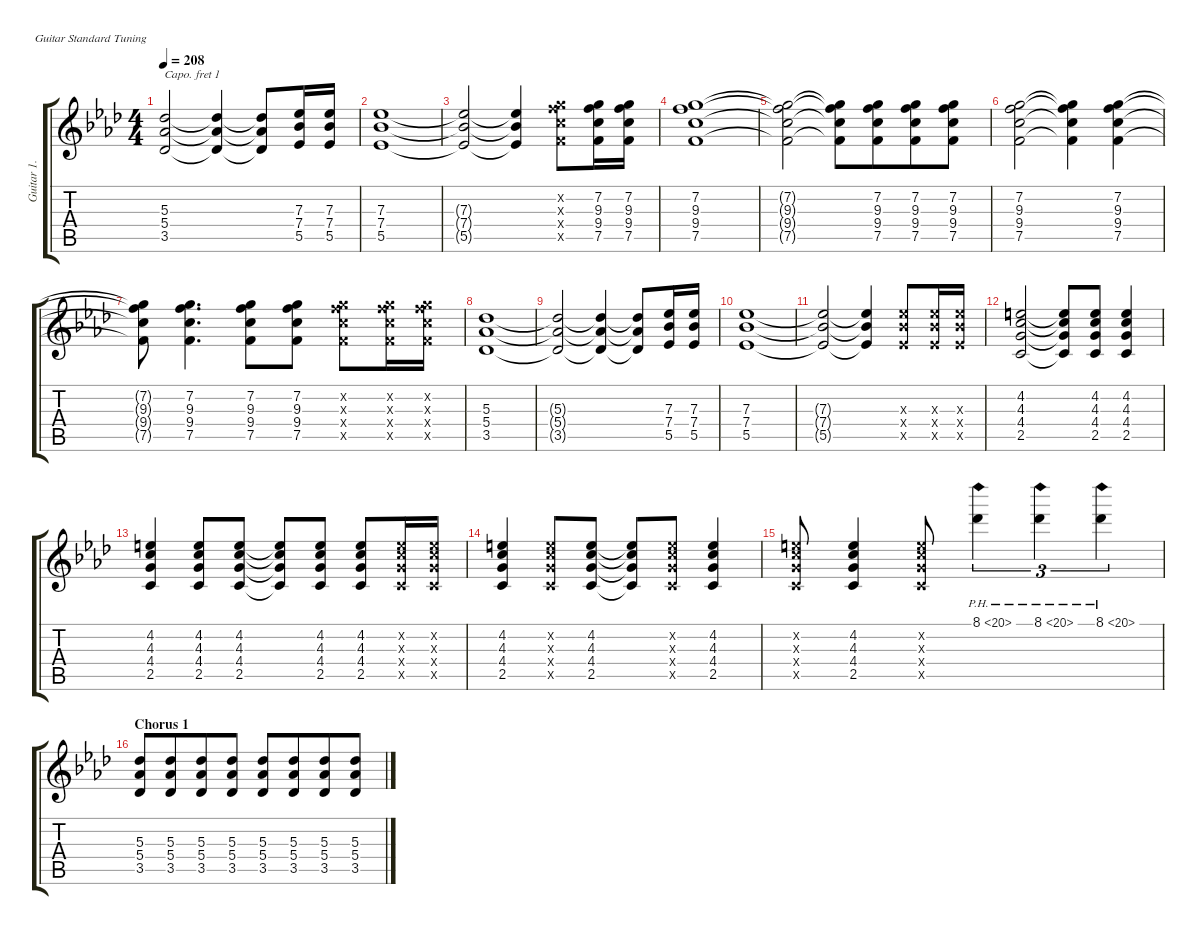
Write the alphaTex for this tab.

\defaultSystemsLayout 4
\hideDynamics
\otherSystemsTrackNameOrientation horizontal
\track ("Guitar 1." "Guitar 1.") {defaultSystemsLayout 4 instrument overdrivenguitar}
\staff {score tabs}
\capo 1
\tuning (E4 B3 G3 D3 A2 E2)
\ts (4 4)
\tempo 208
\clef g2
\ks fminor
(3.5{t acc b} 5.4{t acc b} 5.3{t acc b}).2{dy mf beam Up} (3.5{t acc b} 5.4{t acc b} 5.3{t acc b}).4{beam Up} (3.5{t acc b} 5.4{t acc b} 5.3{t acc b}).8{beam Up} (5.5{acc b} 7.4{acc b} 7.3{acc b}).16{beam Up} (5.5{acc b} 7.4{acc b} 7.3{acc b}).16{beam Up} |
(5.5{acc b} 7.4{acc b} 7.3{acc b}).1{beam Up} |
(5.5{t acc b} 7.4{t acc b} 7.3{t acc b}).2{beam Up} (5.5{t acc b} 7.4{t acc b} 7.3{t acc b}).4{beam Up} (7.2{x acc forcenatural} 9.3{x acc forcenatural} 7.5{x acc forcenatural} 9.4{x acc forcenatural}).8{beam Down} (7.2{acc forcenatural} 9.3{acc forcenatural} 7.5{acc forcenatural} 9.4{acc forcenatural}).16{beam Down} (7.2{acc forcenatural} 9.3{acc forcenatural} 7.5{acc forcenatural} 9.4{acc forcenatural}).16{beam Down} |
(7.2{acc forcenatural} 9.3{acc forcenatural} 7.5{acc forcenatural} 9.4{acc forcenatural}).1{beam Down} |
(7.2{t acc forcenatural} 9.3{t acc forcenatural} 7.5{t acc forcenatural} 9.4{t acc forcenatural}).2{beam Down} (7.2{t acc forcenatural} 9.3{t acc forcenatural} 7.5{t acc forcenatural} 9.4{t acc forcenatural}).8{beam Down} (7.2{acc forcenatural} 9.3{acc forcenatural} 7.5{acc forcenatural} 9.4{acc forcenatural}).8{beam Down beam merge} (7.2{acc forcenatural} 9.3{acc forcenatural} 7.5{acc forcenatural} 9.4{acc forcenatural}).8{beam Down beam merge} (7.2{acc forcenatural} 9.3{acc forcenatural} 7.5{acc forcenatural} 9.4{acc forcenatural}).8{beam Down} |
(7.2{acc forcenatural} 9.3{acc forcenatural} 7.5{acc forcenatural} 9.4{acc forcenatural}).2{beam Down} (7.2{t acc forcenatural} 9.3{t acc forcenatural} 7.5{t acc forcenatural} 9.4{t acc forcenatural}).4{beam Down} (7.2{acc forcenatural} 9.3{acc forcenatural} 7.5{acc forcenatural} 9.4{acc forcenatural}).4{beam Down} |
(7.2{t acc forcenatural} 9.3{t acc forcenatural} 7.5{t acc forcenatural} 9.4{t acc forcenatural}).8{beam Down} (7.2{acc forcenatural} 9.3{acc forcenatural} 7.5{acc forcenatural} 9.4{acc forcenatural}).4{d beam Down} (7.2{acc forcenatural} 9.3{acc forcenatural} 7.5{acc forcenatural} 9.4{acc forcenatural}).8{beam Down} (7.2{acc forcenatural} 9.3{acc forcenatural} 7.5{acc forcenatural} 9.4{acc forcenatural}).8{beam Down} (7.2{x acc forcenatural} 9.3{x acc forcenatural} 7.5{x acc forcenatural} 9.4{x acc forcenatural}).8{beam Down} (7.2{x acc forcenatural} 9.3{x acc forcenatural} 7.5{x acc forcenatural} 9.4{x acc forcenatural}).16{beam Down} (7.2{x acc forcenatural} 9.3{x acc forcenatural} 7.5{x acc forcenatural} 9.4{x acc forcenatural}).16{beam Down} |
(3.5{acc b} 5.4{acc b} 5.3{acc b}).1{beam Up} |
(3.5{t acc b} 5.4{t acc b} 5.3{t acc b}).2{beam Up} (3.5{t acc b} 5.4{t acc b} 5.3{t acc b}).4{beam Up} (3.5{t acc b} 5.4{t acc b} 5.3{t acc b}).8{beam Up} (5.5{acc b} 7.4{acc b} 7.3{acc b}).16{beam Up} (5.5{acc b} 7.4{acc b} 7.3{acc b}).16{beam Up} |
(5.5{acc b} 7.4{acc b} 7.3{acc b}).1{beam Up} |
(5.5{t acc b} 7.4{t acc b} 7.3{t acc b}).2{beam Up} (5.5{t acc b} 7.4{t acc b} 7.3{t acc b}).4{beam Up} (5.5{x acc b} 7.4{x acc b} 7.3{x acc b}).8{beam Up} (5.5{x acc b} 7.4{x acc b} 7.3{x acc b}).16{beam Up} (5.5{x acc b} 7.4{x acc b} 7.3{x acc b}).16{beam Up} |
(2.5{acc forcenatural} 4.4{acc forcenatural} 4.3{acc forcenatural} 4.2{acc forcenatural}).2{beam Up} (2.5{t acc forcenatural} 4.4{t acc forcenatural} 4.3{t acc forcenatural} 4.2{t acc forcenatural}).8{beam Up} (2.5{acc forcenatural} 4.4{acc forcenatural} 4.3{acc forcenatural} 4.2{acc forcenatural}).8{beam Up} (2.5{acc forcenatural} 4.4{acc forcenatural} 4.3{acc forcenatural} 4.2{acc forcenatural}).4{beam Up} |
(2.5{acc forcenatural} 4.4{acc forcenatural} 4.3{acc forcenatural} 4.2{acc forcenatural}).4{beam Up} (2.5{acc forcenatural} 4.4{acc forcenatural} 4.3{acc forcenatural} 4.2{acc forcenatural}).8{beam Up} (2.5{acc forcenatural} 4.4{acc forcenatural} 4.3{acc forcenatural} 4.2{acc forcenatural}).8{beam Up} (2.5{t acc forcenatural} 4.4{t acc forcenatural} 4.3{t acc forcenatural} 4.2{t acc forcenatural}).8{beam Up} (2.5{acc forcenatural} 4.4{acc forcenatural} 4.3{acc forcenatural} 4.2{acc forcenatural}).8{beam Up} (2.5{acc forcenatural} 4.4{acc forcenatural} 4.3{acc forcenatural} 4.2{acc forcenatural}).8{beam Up} (2.5{x acc forcenatural} 4.4{x acc forcenatural} 4.3{x acc forcenatural} 4.2{x acc forcenatural}).16{beam Up} (2.5{x acc forcenatural} 4.4{x acc forcenatural} 4.3{x acc forcenatural} 4.2{x acc forcenatural}).16{beam Up} |
(2.5{acc forcenatural} 4.4{acc forcenatural} 4.3{acc forcenatural} 4.2{acc forcenatural}).4{beam Up} (2.5{x acc forcenatural} 4.4{x acc forcenatural} 4.3{x acc forcenatural} 4.2{x acc forcenatural}).8{beam Up} (2.5{acc forcenatural} 4.4{acc forcenatural} 4.3{acc forcenatural} 4.2{acc forcenatural}).8{beam Up} (2.5{t acc forcenatural} 4.4{t acc forcenatural} 4.3{t acc forcenatural} 4.2{t acc forcenatural}).8{beam Up} (2.5{x acc forcenatural} 4.4{x acc forcenatural} 4.3{x acc forcenatural} 4.2{x acc forcenatural}).8{beam Up} (2.5{acc forcenatural} 4.4{acc forcenatural} 4.3{acc forcenatural} 4.2{acc forcenatural}).4{beam Up} |
(2.5{x acc forcenatural} 4.4{x acc forcenatural} 4.3{x acc forcenatural} 4.2{x acc forcenatural}).8{beam Up} (2.5{acc forcenatural} 4.4{acc forcenatural} 4.3{acc forcenatural} 4.2{acc forcenatural}).4{beam Up} (2.5{x acc forcenatural} 4.4{x acc forcenatural} 4.3{x acc forcenatural} 4.2{x acc forcenatural}).8{beam Up} 8.1{ph 12 acc b}.4{tu (3 2) beam Down} 8.1{ph 12 acc b}.4{tu (3 2) beam Down} 8.1{ph 12 acc b}.4{tu (3 2) beam Down} |
\section ("" "Chorus 1")
(3.5{acc b} 5.4{acc b} 5.3{acc b}).8{beam Up beam merge} (3.5{acc b} 5.4{acc b} 5.3{acc b}).8{beam Up beam merge} (3.5{acc b} 5.4{acc b} 5.3{acc b}).8{beam Up beam merge} (3.5{acc b} 5.4{acc b} 5.3{acc b}).8{beam Up} (3.5{acc b} 5.4{acc b} 5.3{acc b}).8{beam Up beam merge} (3.5{acc b} 5.4{acc b} 5.3{acc b}).8{beam Up beam merge} (3.5{acc b} 5.4{acc b} 5.3{acc b}).8{beam Up beam merge} (3.5{acc b} 5.4{acc b} 5.3{acc b}).8{beam Up}
